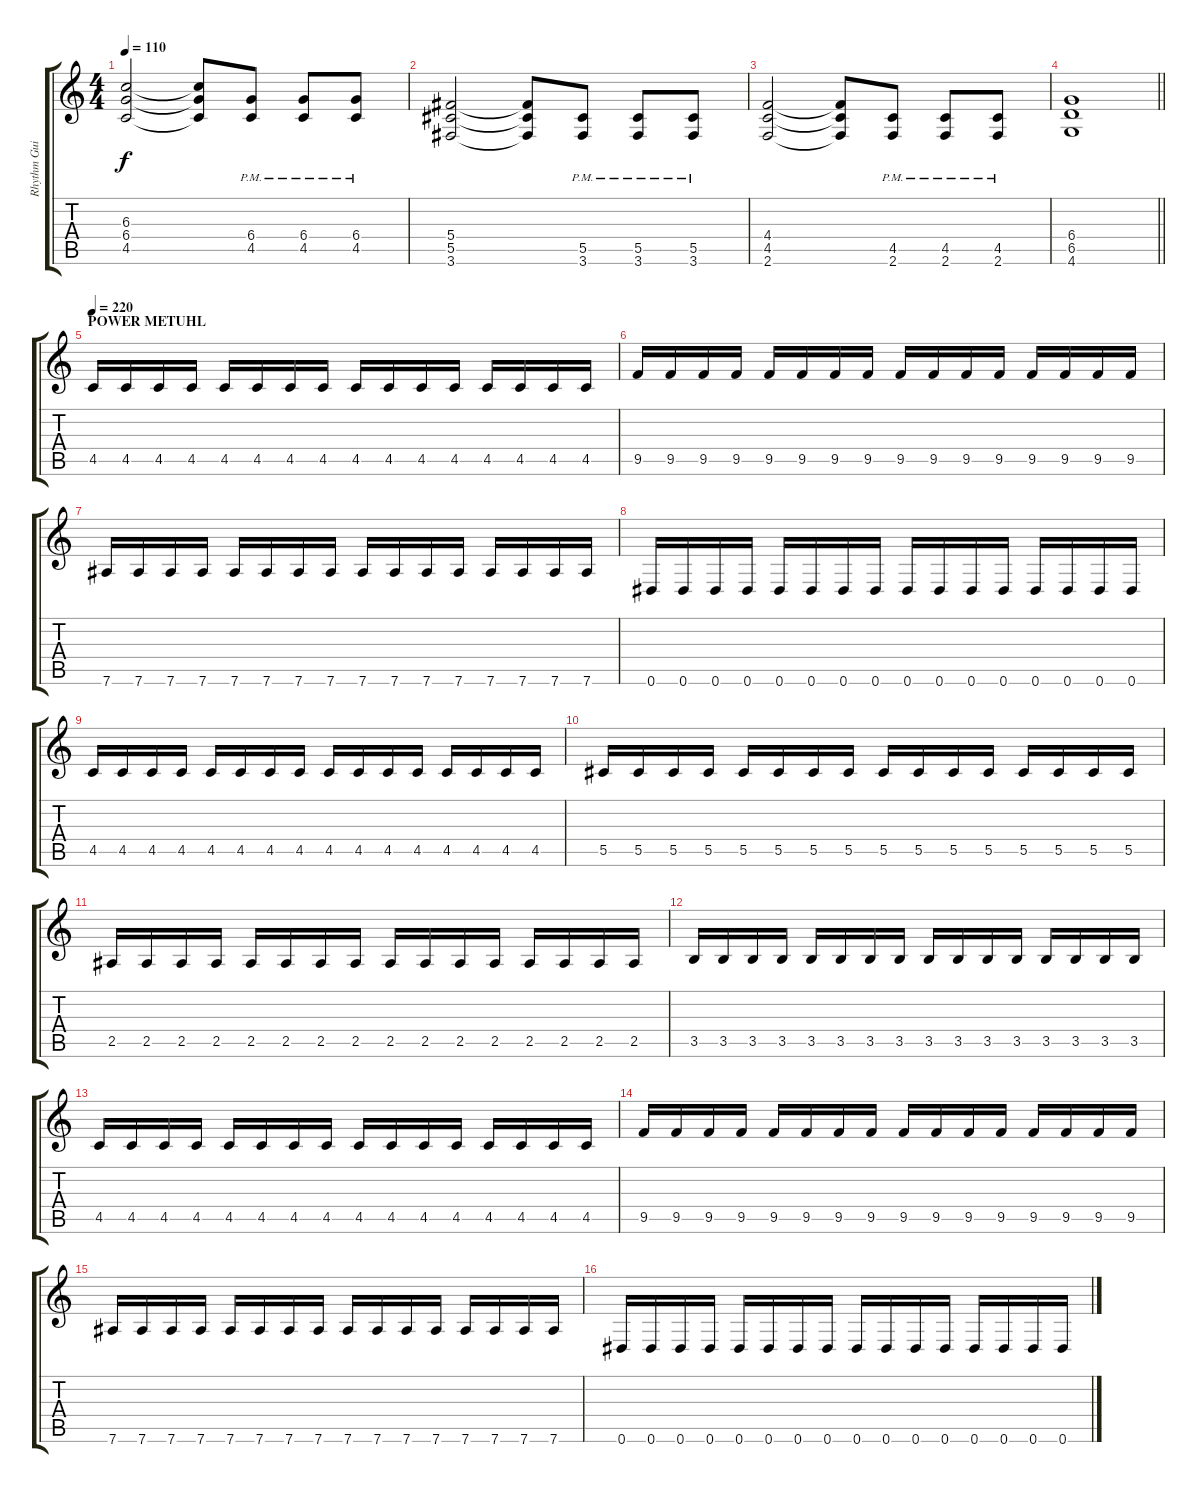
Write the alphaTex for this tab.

\track ("Rhythm Guitar 1" "Rhythm Gui") {instrument distortionguitar}
\staff {score tabs}
\tuning (Eb4 Bb3 Gb3 Db3 Ab2 Eb2) {hide}
\ts (4 4)
\tempo 110
\clef g2
\ks c
(6.3 6.4 4.5).2{dy f} (6.3{t} 6.4{t} 4.5{t}).8 (6.4{pm} 4.5{pm}).8 (6.4{pm} 4.5{pm}).8 (6.4{pm} 4.5{pm}).8 |
(5.4 5.5 3.6).2 (5.4{t} 5.5{t} 3.6{t}).8 (5.5{pm} 3.6{pm}).8 (5.5{pm} 3.6{pm}).8 (5.5{pm} 3.6{pm}).8 |
(4.4 4.5 2.6).2 (4.4{t} 4.5{t} 2.6{t}).8 (4.5{pm} 2.6{pm}).8 (4.5{pm} 2.6{pm}).8 (4.5{pm} 2.6{pm}).8 |
\barLineRight lightlight
(6.4 6.5 4.6).1 |
\section ("" "POWER METUHL")
\tempo 220
4.5.16 4.5.16 4.5.16 4.5.16 4.5.16 4.5.16 4.5.16 4.5.16 4.5.16 4.5.16 4.5.16 4.5.16 4.5.16 4.5.16 4.5.16 4.5.16 |
9.5.16 9.5.16 9.5.16 9.5.16 9.5.16 9.5.16 9.5.16 9.5.16 9.5.16 9.5.16 9.5.16 9.5.16 9.5.16 9.5.16 9.5.16 9.5.16 |
7.6.16 7.6.16 7.6.16 7.6.16 7.6.16 7.6.16 7.6.16 7.6.16 7.6.16 7.6.16 7.6.16 7.6.16 7.6.16 7.6.16 7.6.16 7.6.16 |
0.6.16 0.6.16 0.6.16 0.6.16 0.6.16 0.6.16 0.6.16 0.6.16 0.6.16 0.6.16 0.6.16 0.6.16 0.6.16 0.6.16 0.6.16 0.6.16 |
4.5.16 4.5.16 4.5.16 4.5.16 4.5.16 4.5.16 4.5.16 4.5.16 4.5.16 4.5.16 4.5.16 4.5.16 4.5.16 4.5.16 4.5.16 4.5.16 |
5.5.16 5.5.16 5.5.16 5.5.16 5.5.16 5.5.16 5.5.16 5.5.16 5.5.16 5.5.16 5.5.16 5.5.16 5.5.16 5.5.16 5.5.16 5.5.16 |
2.5.16 2.5.16 2.5.16 2.5.16 2.5.16 2.5.16 2.5.16 2.5.16 2.5.16 2.5.16 2.5.16 2.5.16 2.5.16 2.5.16 2.5.16 2.5.16 |
3.5.16 3.5.16 3.5.16 3.5.16 3.5.16 3.5.16 3.5.16 3.5.16 3.5.16 3.5.16 3.5.16 3.5.16 3.5.16 3.5.16 3.5.16 3.5.16 |
4.5.16 4.5.16 4.5.16 4.5.16 4.5.16 4.5.16 4.5.16 4.5.16 4.5.16 4.5.16 4.5.16 4.5.16 4.5.16 4.5.16 4.5.16 4.5.16 |
9.5.16 9.5.16 9.5.16 9.5.16 9.5.16 9.5.16 9.5.16 9.5.16 9.5.16 9.5.16 9.5.16 9.5.16 9.5.16 9.5.16 9.5.16 9.5.16 |
7.6.16 7.6.16 7.6.16 7.6.16 7.6.16 7.6.16 7.6.16 7.6.16 7.6.16 7.6.16 7.6.16 7.6.16 7.6.16 7.6.16 7.6.16 7.6.16 |
0.6.16 0.6.16 0.6.16 0.6.16 0.6.16 0.6.16 0.6.16 0.6.16 0.6.16 0.6.16 0.6.16 0.6.16 0.6.16 0.6.16 0.6.16 0.6.16
